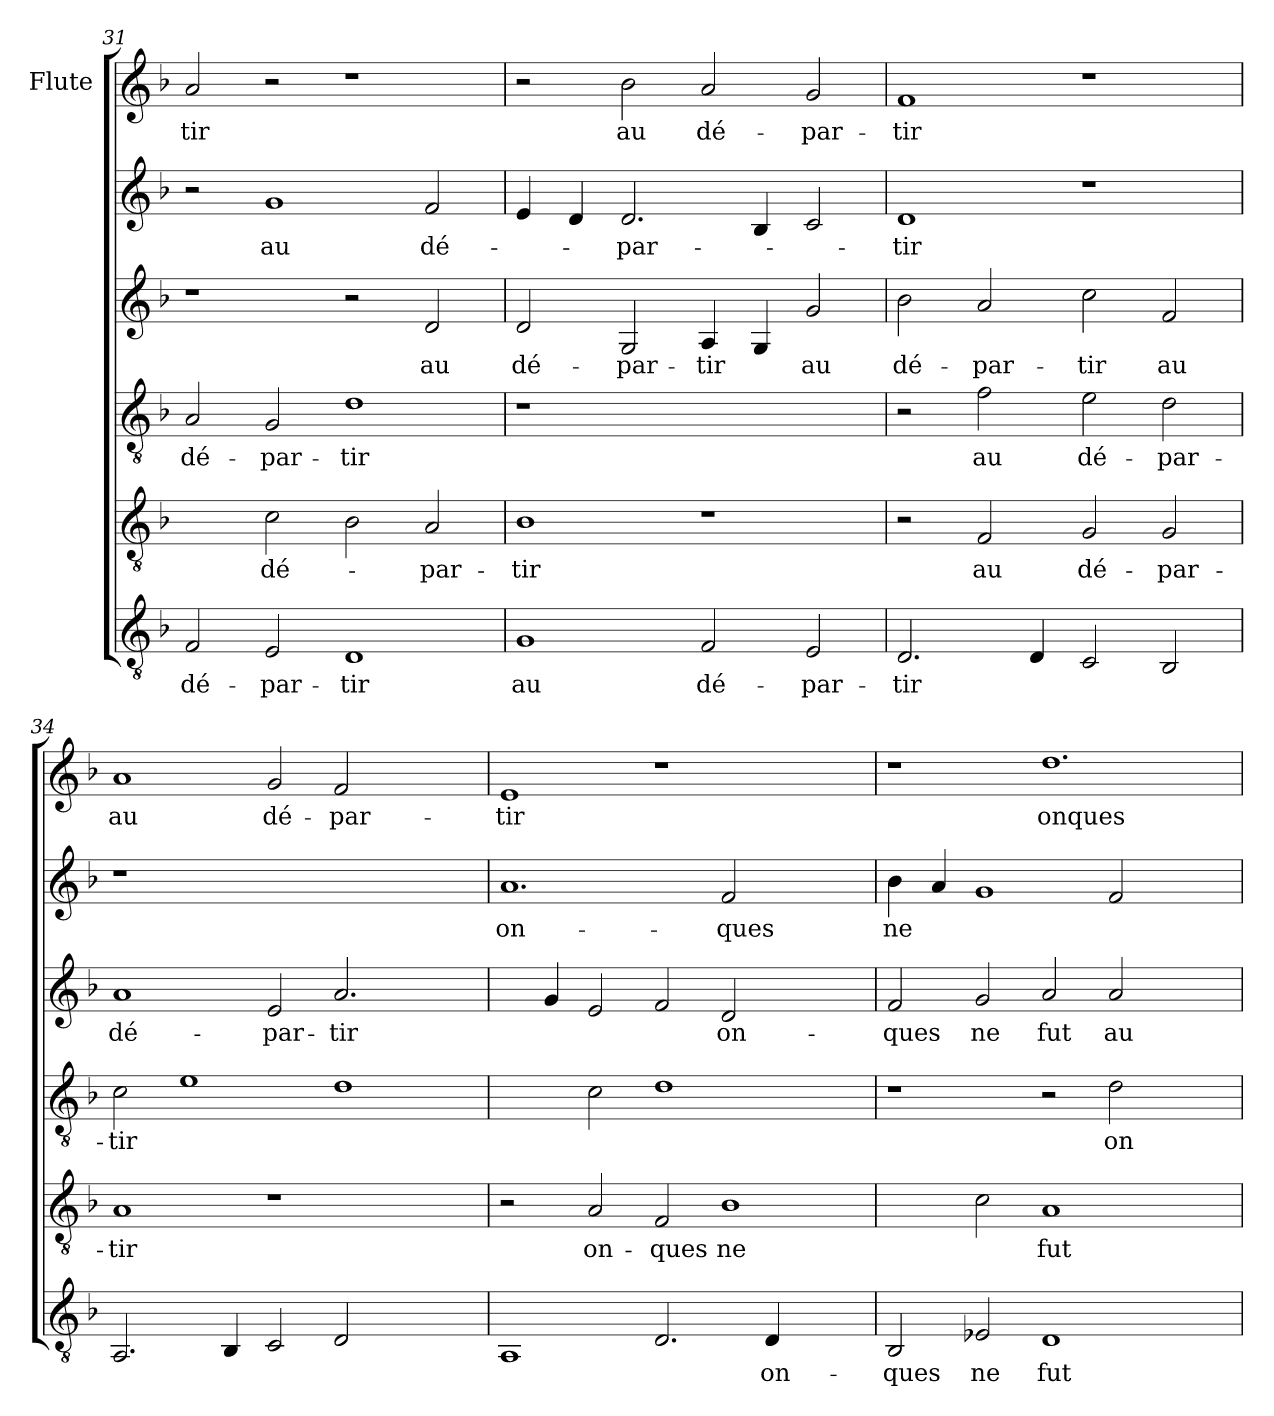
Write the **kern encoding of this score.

**kern	**text	**kern	**text	**kern	**text	**kern	**text	**kern	**text	**kern	**text
*part6	*part6	*part5	*part5	*part4	*part4	*part3	*part3	*part2	*part2	*part1	*part1
*staff6	*staff6	*staff5	*staff5	*staff4	*staff4	*staff3	*staff3	*staff2	*staff2	*staff1	*staff1
*	*	*	*	*	*	*	*	*	*	*I"Flute	*
*clefGv2	*	*clefGv2	*	*clefGv2	*	*clefG2	*	*clefG2	*	*clefG2	*
*k[b-]	*	*k[b-]	*	*k[b-]	*	*k[b-]	*	*k[b-]	*	*k[b-]	*
*F:	*	*F:	*	*F:	*	*F:	*	*F:	*	*F:	*
=31	=31	=31	=31	=31	=31	=31	=31	=31	=31	=31	=31
!	!LO:LY:b	!	!	!	!LO:LY:b	!	!	!	!	!	!LO:LY:b
2F/	dé-	2d\yy	.	2A/	-dé-	1r	.	2r	.	2a/	-tir
!	!LO:LY:b	!	!LO:LY:b	!	!LO:LY:b	!	!	!	!LO:LY:b	!	!
2E/	-par-	2c\	dé-	2G/	-par-	.	.	1g	au	2r	.
!	!LO:LY:b	!	!	!	!LO:LY:b	!	!	!	!	!	!
1D	-tir	2B-\	.	1d	-tir	2r	.	.	.	1r	.
!	!	!	!LO:LY:b	!	!	!	!LO:LY:b	!	!LO:LY:b	!	!
.	.	2A/	-par-	.	.	2d/	au	2f/	dé-	.	.
=32	=32	=32	=32	=32	=32	=32	=32	=32	=32	=32	=32
!	!LO:LY:b	!	!LO:LY:b	!	!	!	!LO:LY:b	!	!	!	!
1G	au	1B-	-tir	1r	.	2d/	dé-	4e/	.	2r	.
.	.	.	.	.	.	.	.	4d/	.	.	.
!	!	!	!	!	!	!	!LO:LY:b	!	!LO:LY:b	!	!LO:LY:b
.	.	.	.	.	.	2G/	-par-	2.d/	-par-	2b-\	au
!	!LO:LY:b	!	!	!	!	!	!LO:LY:b	!	!	!	!LO:LY:b
2F/	dé-	1r	.	1ryy	.	4A/	-tir	.	.	2a/	dé-
.	.	.	.	.	.	4G/	.	4B-/	.	.	.
!	!LO:LY:b	!	!	!	!	!	!LO:LY:b	!	!	!	!LO:LY:b
2E/	-par-	.	.	.	.	2g/	au	2c/	.	2g/	-par-
!!LO:PB:g=z
=33	=33	=33	=33	=33	=33	=33	=33	=33	=33	=33	=33
!	!LO:LY:b	!	!	!	!	!	!LO:LY:b	!	!LO:LY:b	!	!LO:LY:b
2.D/	-tir	2r	.	2r	.	2b-\	dé-	1d	-tir	1f	-tir
!	!	!	!LO:LY:b	!	!LO:LY:b	!	!LO:LY:b	!	!	!	!
.	.	2F/	au	2f\	au	2a/	-par-	.	.	.	.
4D/	.	.	.	.	.	.	.	.	.	.	.
!	!	!	!LO:LY:b	!	!LO:LY:b	!	!LO:LY:b	!	!	!	!
2C/	.	2G/	dé-	2e\	dé-	2cc\	-tir	1r	.	1r	.
!	!	!	!LO:LY:b	!	!LO:LY:b	!	!LO:LY:b	!	!	!	!
2BB-/	.	2G/	-par-	2d\	-par-	2f/	au	.	.	.	.
=34	=34	=34	=34	=34	=34	=34	=34	=34	=34	=34	=34
!	!	!	!LO:LY:b	!	!LO:LY:b	!	!LO:LY:b	!	!	!	!LO:LY:b
2.AA/	.	1A	-tir	2c\	-tir	1a	dé-	1r	.	1a	au
.	.	.	.	1e	.	.	.	.	.	.	.
4BB-/	.	.	.	.	.	.	.	.	.	.	.
!	!	!	!	!	!	!	!LO:LY:b	!	!	!	!LO:LY:b
2C/	.	1r	.	.	.	2e/	-par-	1.ryy	.	2g/	dé-
!	!	!	!	!	!	!	!LO:LY:b	!	!	!	!LO:LY:b
2D/	.	.	.	1d	.	2.a/	-tir	.	.	2f/	-par-
2ryy	.	2ryy	.	.	.	.	.	.	.	2ryy	.
.	.	.	.	.	.	4ryy	.	.	.	.	.
=35	=35	=35	=35	=35	=35	=35	=35	=35	=35	=35	=35
!	!	!	!	!	!	!	!	!	!LO:LY:b	!	!LO:LY:b
1AA	.	2r	.	2d\yy	.	4a/yy	.	1.a	on-	1e	-tir
.	.	.	.	.	.	4g/	.	.	.	.	.
!	!	!	!LO:LY:b	!	!	!	!	!	!	!	!
.	.	2A/	on-	2c\	.	2e/	.	.	.	.	.
!	!	!	!LO:LY:b	!	!	!	!	!	!	!	!
2.D/	.	2F/	-ques	1d	.	2f/	.	.	.	1r	.
!	!	!	!LO:LY:b	!	!	!	!LO:LY:b	!	!LO:LY:b	!	!
.	.	1B-	ne	.	.	2d/	on-	2f/	-ques	.	.
!	!LO:LY:b	!	!	!	!	!	!	!	!	!	!
4D/	on-	.	.	.	.	.	.	.	.	.	.
2ryy	.	.	.	2ryy	.	2ryy	.	2ryy	.	2ryy	.
=36	=36	=36	=36	=36	=36	=36	=36	=36	=36	=36	=36
!	!LO:LY:b	!	!	!	!	!	!LO:LY:b	!	!LO:LY:b	!	!
2BB-/	-ques	2B-\yy	.	1r	.	2f/	-ques	4b-\	ne	1r	.
.	.	.	.	.	.	.	.	4a/	.	.	.
!	!LO:LY:b	!	!	!	!	!	!LO:LY:b	!	!	!	!
2E-X/	ne	2c\	.	.	.	2g/	ne	1g	.	.	.
!	!LO:LY:b	!	!LO:LY:b	!	!	!	!LO:LY:b	!	!	!	!LO:LY:b
1D	fut	1A	fut	2r	.	2a/	fut	.	.	1.dd	onques
!	!	!	!	!	!LO:LY:b	!	!LO:LY:b	!	!	!	!
.	.	.	.	2d\	on-	2a/	au	2f/	.	.	.
2ryy	.	2ryy	.	2ryy	.	2ryy	.	2ryy	.	.	.
=	=	=	=	=	=	=	=	=	=	=	=
*-	*-	*-	*-	*-	*-	*-	*-	*-	*-	*-	*-
